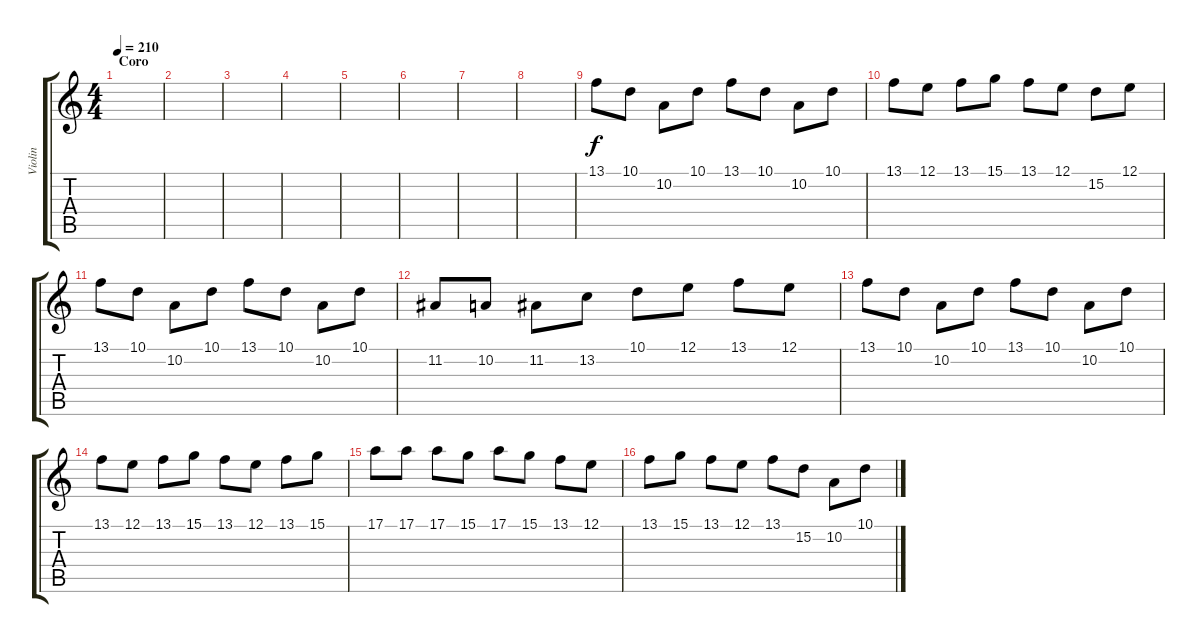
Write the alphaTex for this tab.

\track ("Violin" "Violin") {instrument violin}
\staff {score tabs}
\tuning (E4 B3 G3 D3 A2 E2) {hide}
\ts (4 4)
\section ("" "Coro")
\tempo 210
\clef g2
\ks c
|
|
|
|
|
|
|
|
13.1.8{volume 12 instrument violin} 10.1.8 10.2.8 10.1.8 13.1.8 10.1.8 10.2.8 10.1.8 |
13.1.8 12.1.8 13.1.8 15.1.8 13.1.8 12.1.8 15.2.8 12.1.8 |
13.1.8 10.1.8 10.2.8 10.1.8 13.1.8 10.1.8 10.2.8 10.1.8 |
11.2.8 10.2.8 11.2.8 13.2.8 10.1.8 12.1.8 13.1.8 12.1.8 |
13.1.8 10.1.8 10.2.8 10.1.8 13.1.8 10.1.8 10.2.8 10.1.8 |
13.1.8 12.1.8 13.1.8 15.1.8 13.1.8 12.1.8 13.1.8 15.1.8 |
17.1.8 17.1.8 17.1.8 15.1.8 17.1.8 15.1.8 13.1.8 12.1.8 |
13.1.8 15.1.8 13.1.8 12.1.8 13.1.8 15.2.8 10.2.8 10.1.8
